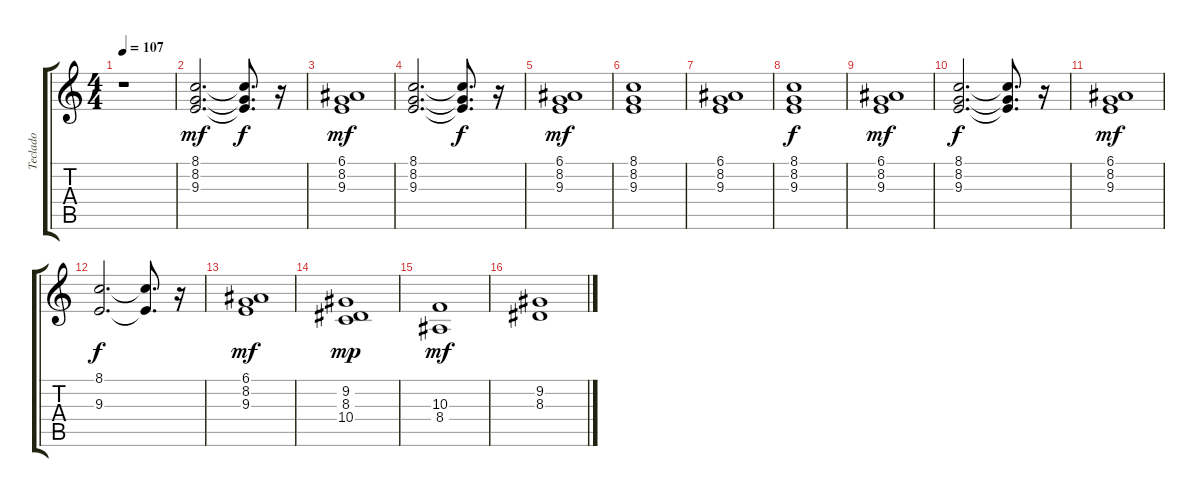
\track ("Teclado" "Teclado") {instrument stringensemble1}
\staff {score tabs}
\tuning (E4 B3 G3 D3 A2 E2) {hide}
\ts (4 4)
\tempo 107
\clef g2
\ks c
r.1{dy ff} |
(8.1 8.2 9.3).2{d dy mf} (8.1{t} 8.2{t} 9.3{t}).8{d dy f} r.16 |
(6.1 8.2 9.3).1{dy mf} |
(8.1 8.2 9.3).2{d} (8.1{t} 8.2{t} 9.3{t}).8{d dy f} r.16 |
(6.1 8.2 9.3).1{dy mf} |
(8.1 8.2 9.3).1 |
(6.1 8.2 9.3).1 |
(8.1 8.2 9.3).1{dy f} |
(6.1 8.2 9.3).1{dy mf} |
(8.1 8.2 9.3).2{d dy f} (8.1{t} 8.2{t} 9.3{t}).8{d} r.16 |
(6.1 8.2 9.3).1{dy mf} |
(8.1 9.3).2{d dy f} (8.1{t} 9.3{t}).8{d} r.16 |
(6.1 8.2 9.3).1{dy mf} |
(9.2 8.3 10.4).1{dy mp} |
(10.3 8.4).1{dy mf} |
(9.2 8.3).1
